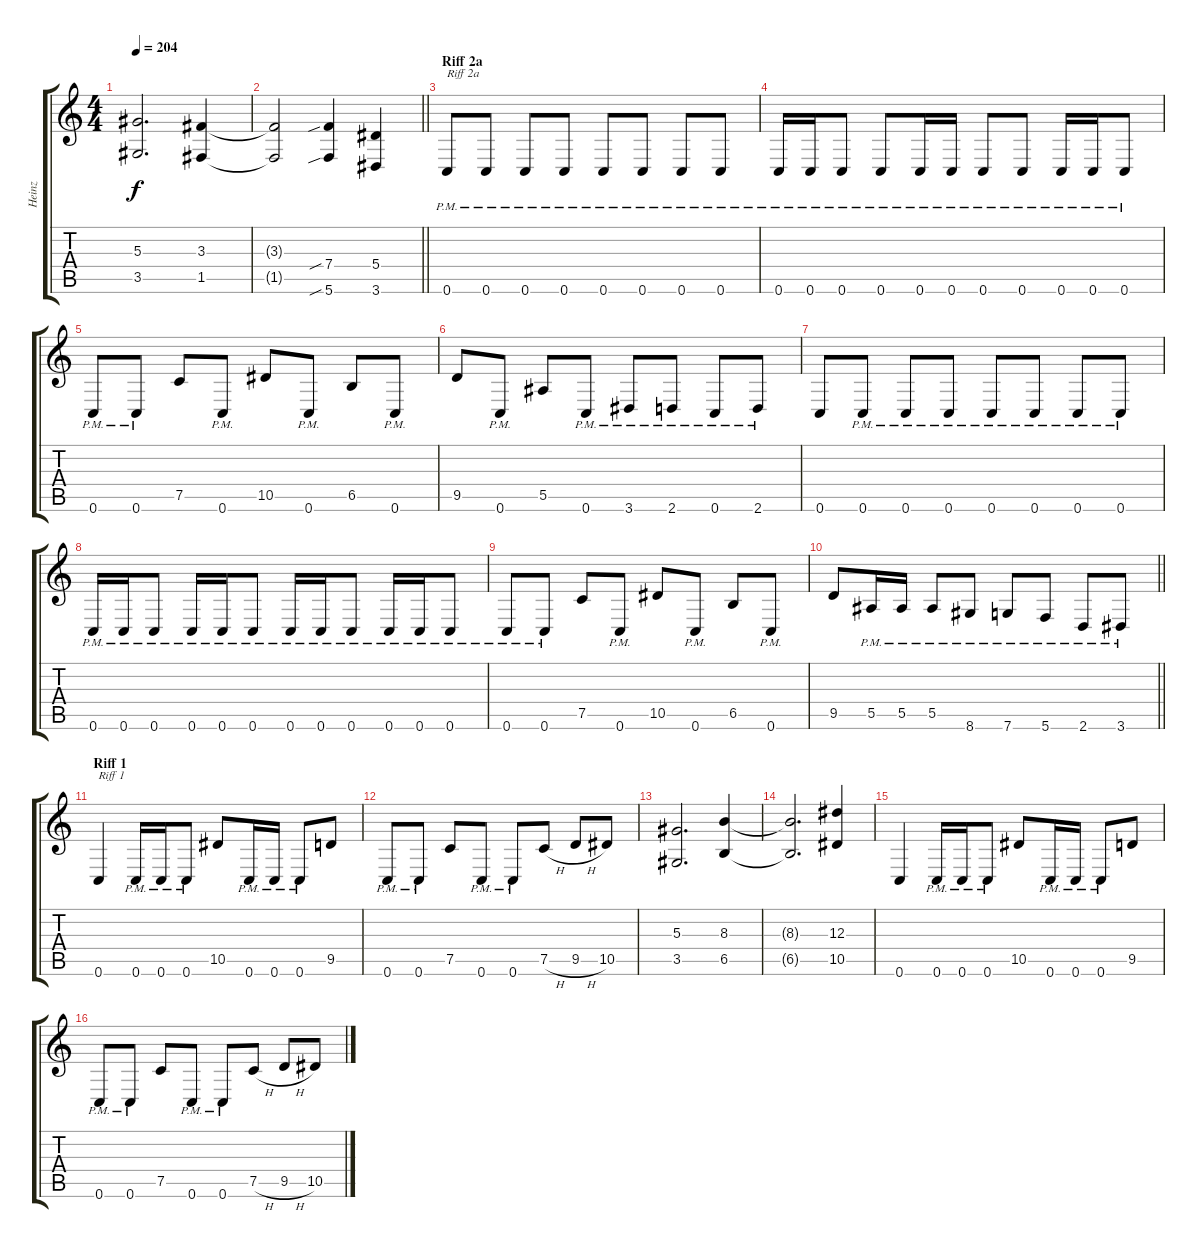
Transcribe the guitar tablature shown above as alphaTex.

\track ("Heinz" "Heinz") {instrument distortionguitar}
\staff {score tabs}
\tuning (C4 G3 Eb3 Bb2 F2 C2) {hide}
\ts (4 4)
\tempo 204
\clef g2
\ks c
(5.3 3.5).2{d dy f} (3.3 1.5).4 |
\barLineRight lightlight
(3.3{t} 1.5{t}).2 (7.4{sib} 5.6{sib}).4 (5.4 3.6).4 |
\section ("" "Riff 2a")
0.6{pm}.8{txt "Riff 2a"} 0.6{pm}.8 0.6{pm}.8 0.6{pm}.8 0.6{pm}.8 0.6{pm}.8 0.6{pm}.8 0.6{pm}.8 |
0.6{pm}.16 0.6{pm}.16 0.6{pm}.8 0.6{pm}.8 0.6{pm}.16 0.6{pm}.16 0.6{pm}.8 0.6{pm}.8 0.6{pm}.16 0.6{pm}.16 0.6{pm}.8 |
0.6{pm}.8 0.6{pm}.8 7.5.8 0.6{pm}.8 10.5.8 0.6{pm}.8 6.5.8 0.6{pm}.8 |
9.5.8 0.6{pm}.8 5.5.8 0.6{pm}.8 3.6{pm}.8 2.6{pm}.8 0.6{pm}.8 2.6{pm}.8 |
0.6.8 0.6{pm}.8 0.6{pm}.8 0.6{pm}.8 0.6{pm}.8 0.6{pm}.8 0.6{pm}.8 0.6{pm}.8 |
0.6{pm}.16 0.6{pm}.16 0.6{pm}.8 0.6{pm}.16 0.6{pm}.16 0.6{pm}.8 0.6{pm}.16 0.6{pm}.16 0.6{pm}.8 0.6{pm}.16 0.6{pm}.16 0.6{pm}.8 |
0.6{pm}.8 0.6{pm}.8 7.5.8 0.6{pm}.8 10.5.8 0.6{pm}.8 6.5.8 0.6{pm}.8 |
\barLineRight lightlight
9.5.8 5.5{pm}.16 5.5{pm}.16 5.5{pm}.8 8.6{pm}.8 7.6{pm}.8 5.6{pm}.8 2.6{pm}.8 3.6{pm}.8 |
\section ("" "Riff 1")
0.6.4{txt "Riff 1"} 0.6{pm}.16 0.6{pm}.16 0.6{pm}.8 10.5.8 0.6{pm}.16 0.6{pm}.16 0.6{pm}.8 9.5.8 |
0.6{pm}.8 0.6{pm}.8 7.5.8 0.6{pm}.8 0.6{pm}.8 7.5{h}.8 9.5{h}.8 10.5.8 |
(5.3 3.5).2{d} (8.3 6.5).4 |
(8.3{t} 6.5{t}).2{d} (12.3 10.5).4 |
0.6.4 0.6{pm}.16 0.6{pm}.16 0.6{pm}.8 10.5.8 0.6{pm}.16 0.6{pm}.16 0.6{pm}.8 9.5.8 |
0.6{pm}.8 0.6{pm}.8 7.5.8 0.6{pm}.8 0.6{pm}.8 7.5{h}.8 9.5{h}.8 10.5.8
